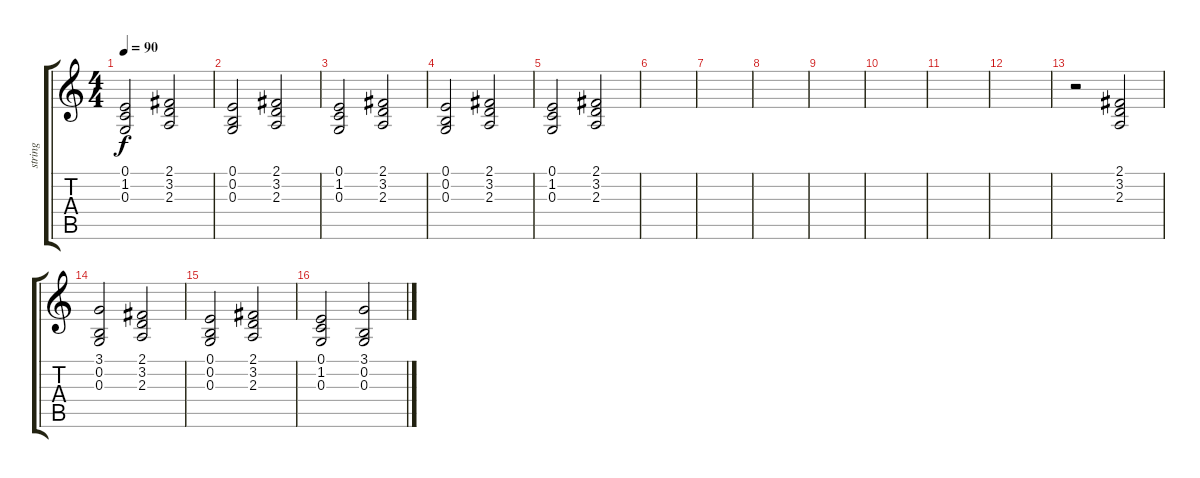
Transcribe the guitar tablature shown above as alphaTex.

\track ("string" "string") {instrument stringensemble1}
\staff {score tabs}
\tuning (E4 B3 G3 D3 A2 E2) {hide}
\ts (4 4)
\tempo 90
\clef g2
\ks c
(0.1 1.2 0.3).2{dy f} (2.1 3.2 2.3).2 |
(0.1 0.2 0.3).2 (2.1 3.2 2.3).2 |
(0.1 1.2 0.3).2 (2.1 3.2 2.3).2 |
(0.1 0.2 0.3).2 (2.1 3.2 2.3).2 |
(0.1 1.2 0.3).2 (2.1 3.2 2.3).2 |
|
|
|
|
|
|
|
r.2 (2.1 3.2 2.3).2 |
(3.1 0.2 0.3).2 (2.1 3.2 2.3).2 |
(0.1 0.2 0.3).2 (2.1 3.2 2.3).2 |
(0.1 1.2 0.3).2 (3.1 0.2 0.3).2
